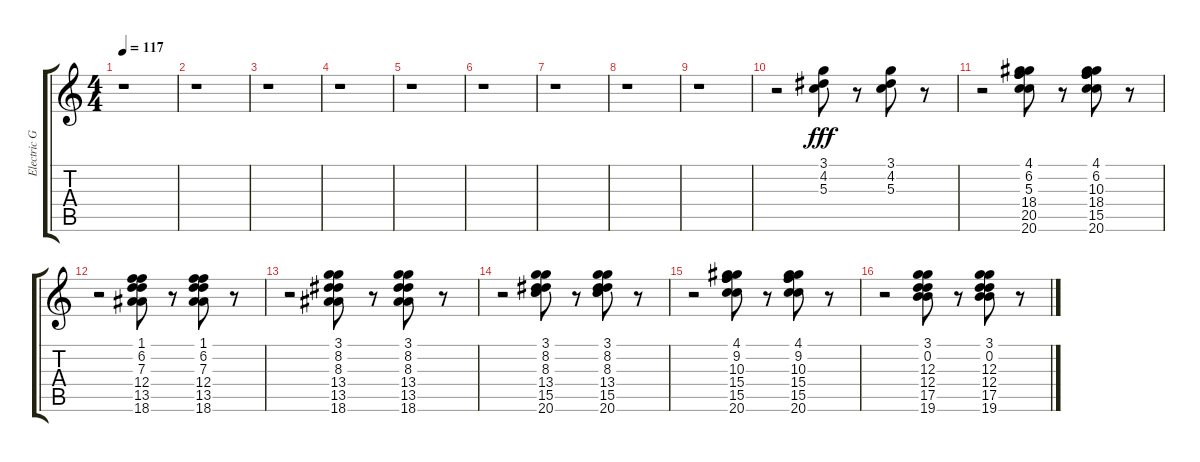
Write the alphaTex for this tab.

\track ("Electric Guitar" "Electric G") {instrument electricguitarmuted}
\staff {score tabs}
\tuning (E4 B3 G3 D3 A2 E2) {hide}
\ts (4 4)
\tempo 117
\clef g2
\ks c
r.1{dy fff} |
r.1 |
r.1 |
r.1 |
r.1 |
r.1 |
r.1 |
r.1 |
r.1 |
r.2 (3.1 4.2 5.3).8 r.8 (3.1 4.2 5.3).8 r.8 |
r.2 (4.1 6.2 5.3 18.4 20.5 20.6).8 r.8 (4.1 6.2 10.3 18.4 15.5 20.6).8 r.8 |
r.2 (1.1 6.2 7.3 12.4 13.5 18.6).8 r.8 (1.1 6.2 7.3 12.4 13.5 18.6).8 r.8 |
r.2 (3.1 8.2 8.3 13.4 13.5 18.6).8 r.8 (3.1 8.2 8.3 13.4 13.5 18.6).8 r.8 |
r.2 (3.1 8.2 8.3 13.4 15.5 20.6).8 r.8 (3.1 8.2 8.3 13.4 15.5 20.6).8 r.8 |
r.2 (4.1 9.2 10.3 15.4 15.5 20.6).8 r.8 (4.1 9.2 10.3 15.4 15.5 20.6).8 r.8 |
r.2 (3.1 0.2 12.3 12.4 17.5 19.6).8 r.8 (3.1 0.2 12.3 12.4 17.5 19.6).8 r.8
